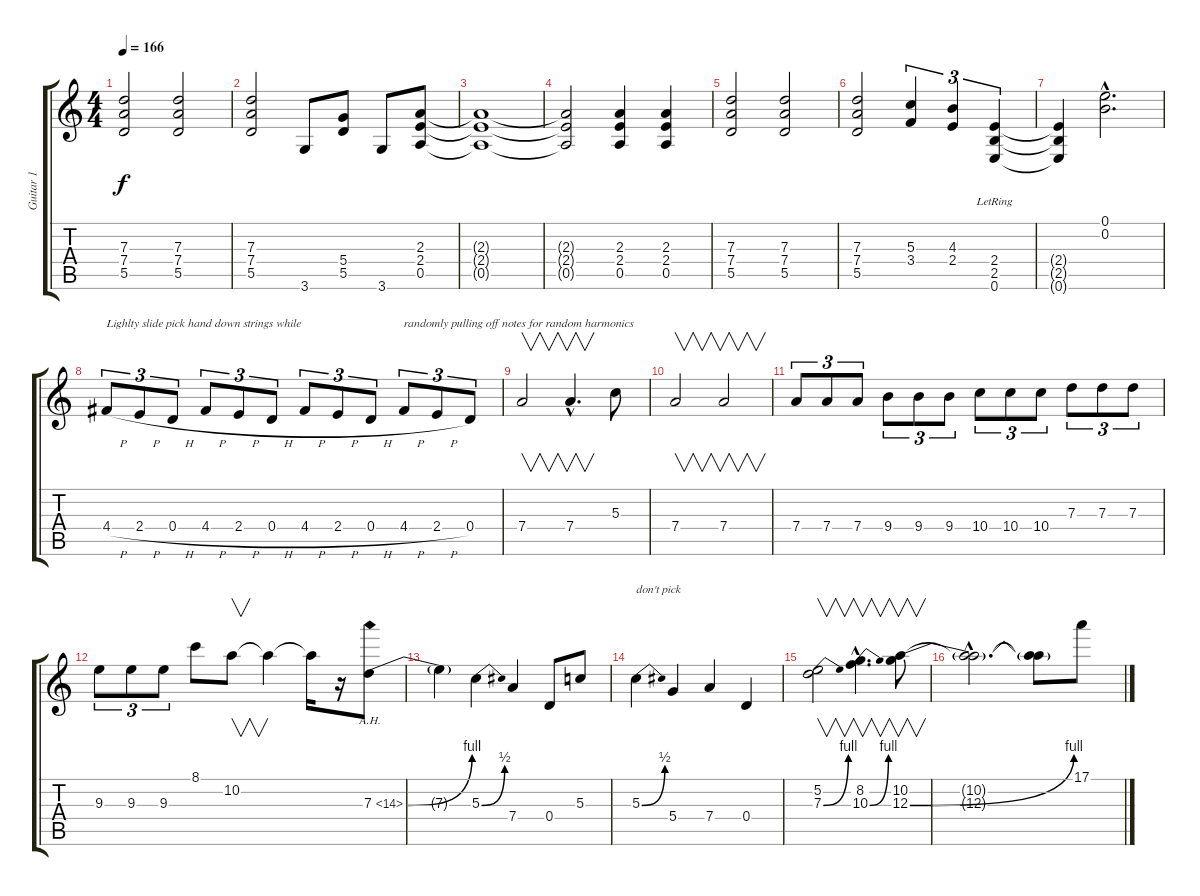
\track ("Guitar 1" "Guitar 1") {instrument distortionguitar}
\staff {score tabs}
\tuning (E4 B3 G3 D3 A2 E2) {hide}
\ts (4 4)
\tempo 166
\clef g2
\ks c
(7.3 7.4 5.5).2{dy f} (7.3 7.4 5.5).2 |
(7.3 7.4 5.5).2 3.6.8 (5.4 5.5).8 3.6.8 (2.3 2.4 0.5).8 |
(2.3{t} 2.4{t} 0.5{t}).1 |
(2.3{t} 2.4{t} 0.5{t}).2 (2.3 2.4 0.5).4 (2.3 2.4 0.5).4 |
(7.3 7.4 5.5).2 (7.3 7.4 5.5).2 |
(7.3 7.4 5.5).2 (5.3 3.4).4{tu (3 2)} (4.3 2.4).4{tu (3 2)} (2.4{lr} 2.5{lr} 0.6{lr}).4{tu (3 2)} |
(2.4{t} 2.5{t} 0.6{t}).4 (0.1{hac} 0.2{hac}).2{d} |
4.4{h}.8{tu (3 2) txt "Lighlty slide pick hand down strings while"} 2.4{h}.8{tu (3 2)} 0.4{h}.8{tu (3 2)} 4.4{h}.8{tu (3 2)} 2.4{h}.8{tu (3 2)} 0.4{h}.8{tu (3 2)} 4.4{h}.8{tu (3 2)} 2.4{h}.8{tu (3 2)} 0.4{h}.8{tu (3 2)} 4.4{h}.8{tu (3 2) txt "randomly pulling off notes for random harmonics"} 2.4{h}.8{tu (3 2)} 0.4.8{tu (3 2)} |
7.4.2{v} 7.4{hac}.4{v d} 5.3.8 |
7.4.2{v} 7.4.2{v} |
7.4.8{tu (3 2)} 7.4.8{tu (3 2)} 7.4.8{tu (3 2)} 9.4.8{tu (3 2)} 9.4.8{tu (3 2)} 9.4.8{tu (3 2)} 10.4.8{tu (3 2)} 10.4.8{tu (3 2)} 10.4.8{tu (3 2)} 7.3.8{tu (3 2)} 7.3.8{tu (3 2)} 7.3.8{tu (3 2)} |
9.3.8{tu (3 2)} 9.3.8{tu (3 2)} 9.3.8{tu (3 2)} 8.1.8 10.2.8{v} 10.2{t}.4 10.2{t}.16 r.16 7.3{be (bend 0 0 60 4) ah 7}.8 |
7.3{t}.4 5.3{be (bend 0 0 60 2)}.4 7.4.4 0.4.8 5.3.8 |
5.3{be (bend 0 0 60 2)}.4{txt "don't pick"} 5.4.4 7.4.4 0.4.4 |
(5.2 7.3{be (bend 0 0 60 4)}).2{v} (8.2{hac} 10.3{be (bend 0 0 60 4) hac}).4{v d} (10.2 12.3{be (bend 0 0 60 4)}).8{v} |
(10.2{hac t} 12.3{hac t}).2{d} (10.2{t} 12.3{t}).8 17.1.8
